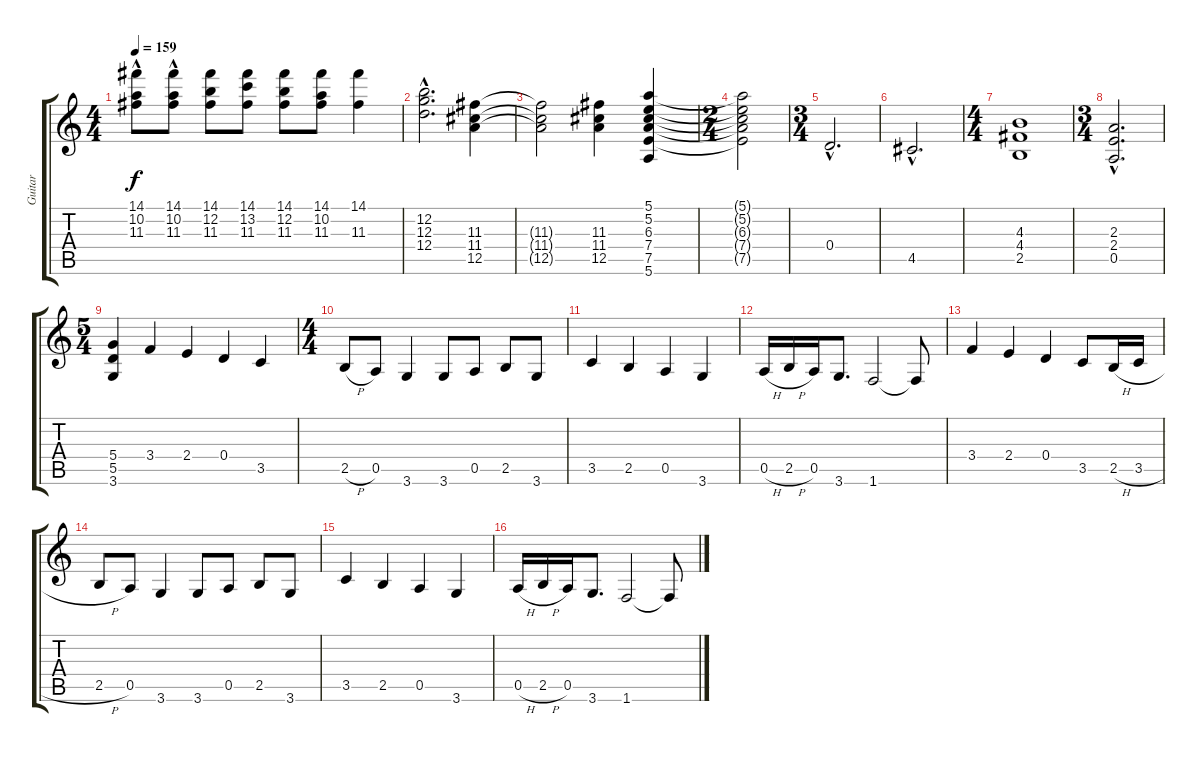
\track ("Guitar" "Guitar") {instrument overdrivenguitar}
\staff {score tabs}
\tuning (E4 B3 G3 D3 A2 E2) {hide}
\ts (4 4)
\tempo 159
\clef g2
\ks c
(14.1 10.2 11.3{hac}).8{dy f} (14.1 10.2{hac} 11.3).8 (14.1 12.2 11.3).8 (14.1 13.2 11.3).8 (14.1 12.2 11.3).8 (14.1 10.2 11.3).8 (14.1 11.3).4 |
(12.2{hac} 12.3{hac} 12.4{hac}).2{d} (11.3 11.4 12.5).4 |
(11.3{t} 11.4{t} 12.5{t}).2 (11.3 11.4 12.5).4 (5.1 5.2 6.3 7.4 7.5 5.6).4 |
\ts (2 4)
(5.1{t} 5.2{t} 6.3{t} 7.4{t} 7.5{t}).2 |
\ts (3 4)
0.4{hac}.2{d instrument electricguitarclean} |
4.5{hac}.2{d} |
\ts (4 4)
(4.3 4.4 2.5).1 |
\ts (3 4)
(2.3{hac} 2.4{hac} 0.5{hac}).2{d} |
\ts (5 4)
(5.4 5.5 3.6).4{balance 11} 3.4.4{instrument electricguitarjazz} 2.4.4 0.4.4 3.5.4 |
\ts (4 4)
2.5{h}.8 0.5.8 3.6.4 3.6.8 0.5.8 2.5.8 3.6.8 |
3.5.4 2.5.4 0.5.4 3.6.4 |
0.5{h}.16 2.5{h}.16 0.5.16 3.6.8{d} 1.6.2 1.6{t}.8 |
3.4.4 2.4.4 0.4.4 3.5.8 2.5{h}.16 3.5{h}.16 |
2.5{h}.8 0.5.8 3.6.4 3.6.8 0.5.8 2.5.8 3.6.8 |
3.5.4 2.5.4 0.5.4 3.6.4 |
0.5{h}.16 2.5{h}.16 0.5.16 3.6.8{d} 1.6.2 1.6{t}.8
